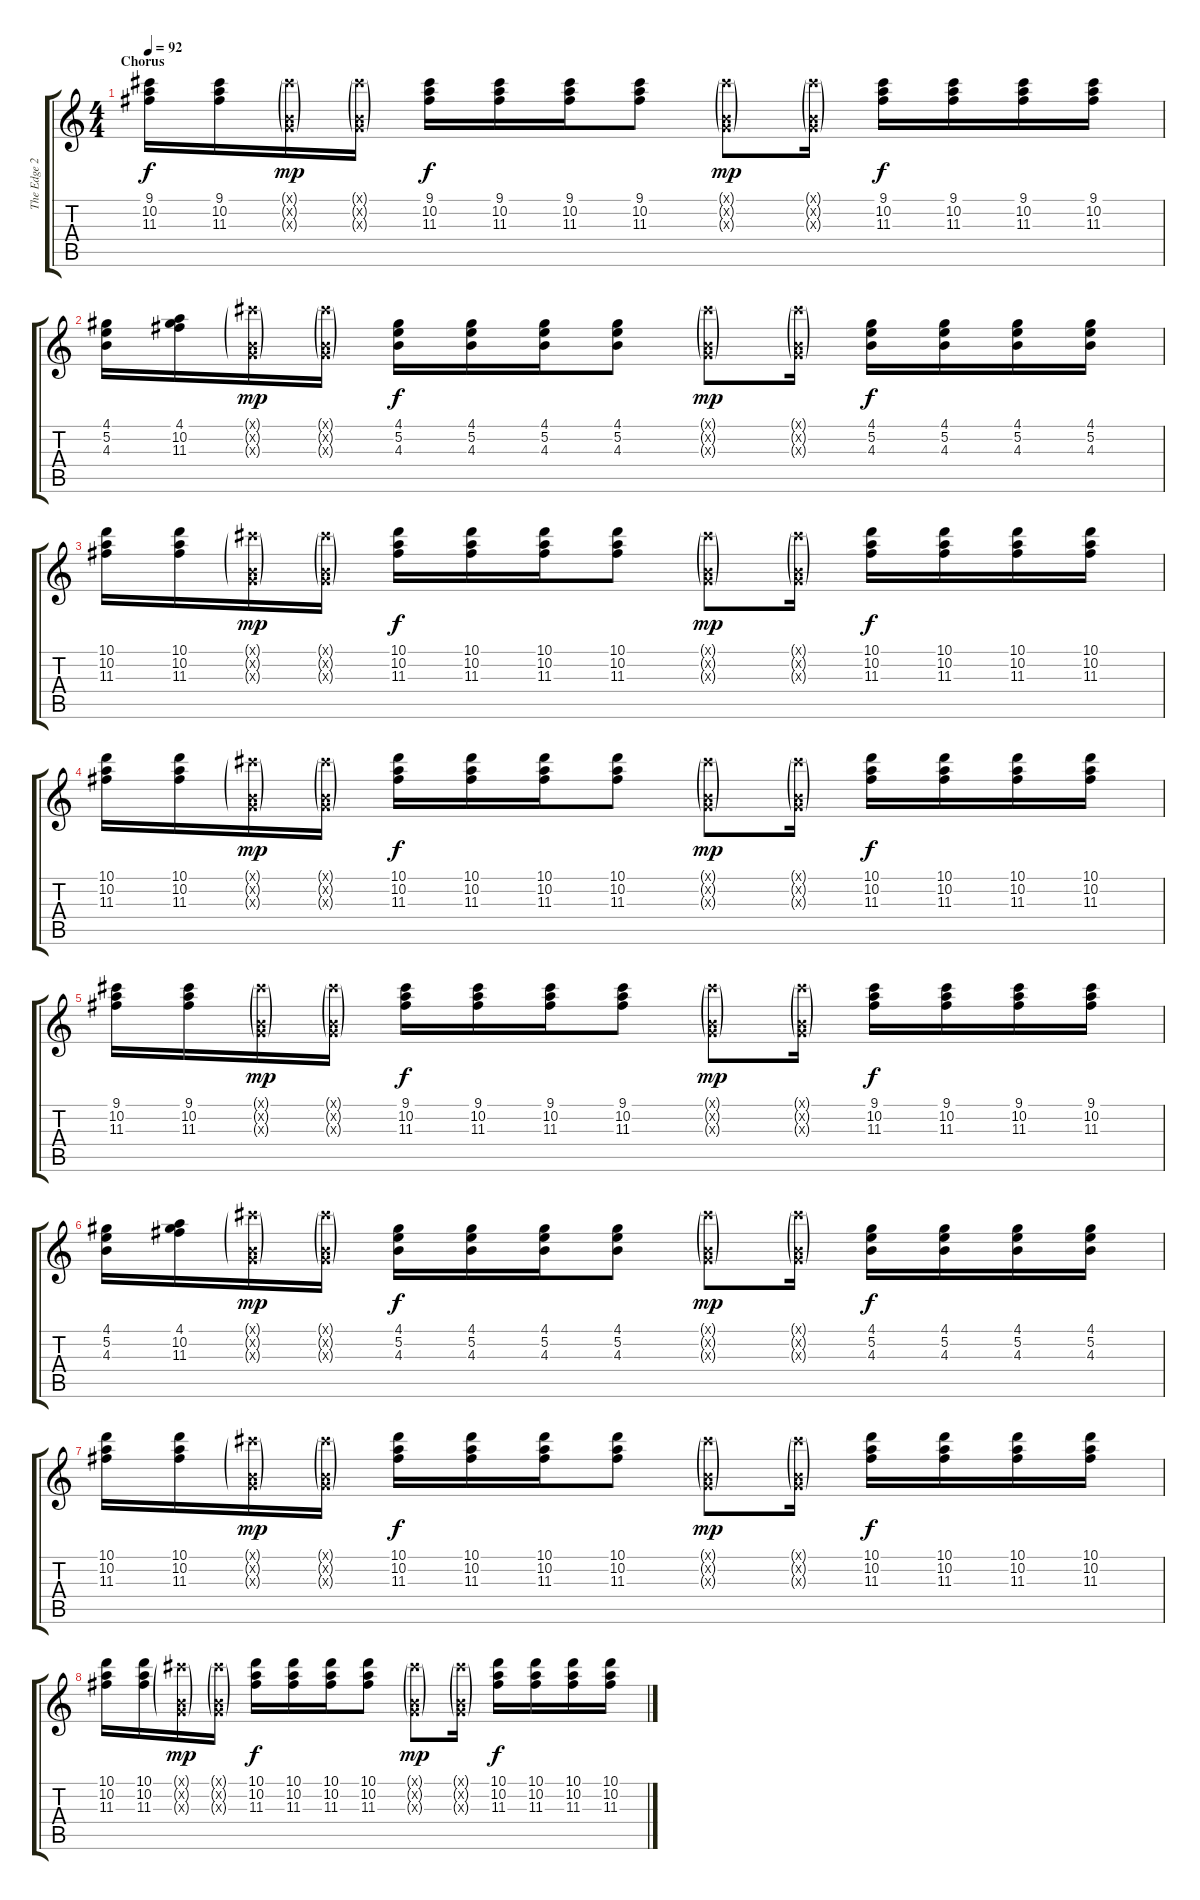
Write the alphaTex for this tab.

\track ("The Edge 2nd" "The Edge 2") {instrument electricguitarclean}
\staff {score tabs}
\tuning (E4 B3 G3 D3 A2 E2) {hide}
\ts (4 4)
\section ("" "Chorus")
\tempo 92
\clef g2
\ks c
(9.1 10.2 11.3).16{dy f} (9.1 10.2 11.3).16 (9.1{g x} 0.2{g x} 0.3{g x}).16{dy mp} (9.1{g x} 0.2{g x} 0.3{g x}).16 (9.1 10.2 11.3).16{dy f} (9.1 10.2 11.3).16 (9.1 10.2 11.3).16 (9.1 10.2 11.3).8 (9.1{g x} 0.2{g x} 0.3{g x}).8{dy mp} (9.1{g x} 0.2{g x} 0.3{g x}).16 (9.1 10.2 11.3).16{dy f} (9.1 10.2 11.3).16 (9.1 10.2 11.3).16 (9.1 10.2 11.3).16 |
(4.1 5.2 4.3).16 (4.1 10.2 11.3).16 (9.1{g x} 0.2{g x} 0.3{g x}).16{dy mp} (9.1{g x} 0.2{g x} 0.3{g x}).16 (4.1 5.2 4.3).16{dy f} (4.1 5.2 4.3).16 (4.1 5.2 4.3).16 (4.1 5.2 4.3).8 (9.1{g x} 0.2{g x} 0.3{g x}).8{dy mp} (9.1{g x} 0.2{g x} 0.3{g x}).16 (4.1 5.2 4.3).16{dy f} (4.1 5.2 4.3).16 (4.1 5.2 4.3).16 (4.1 5.2 4.3).16 |
(10.1 10.2 11.3).16 (10.1 10.2 11.3).16 (9.1{g x} 0.2{g x} 0.3{g x}).16{dy mp} (9.1{g x} 0.2{g x} 0.3{g x}).16 (10.1 10.2 11.3).16{dy f} (10.1 10.2 11.3).16 (10.1 10.2 11.3).16 (10.1 10.2 11.3).8 (9.1{g x} 0.2{g x} 0.3{g x}).8{dy mp} (9.1{g x} 0.2{g x} 0.3{g x}).16 (10.1 10.2 11.3).16{dy f} (10.1 10.2 11.3).16 (10.1 10.2 11.3).16 (10.1 10.2 11.3).16 |
(10.1 10.2 11.3).16 (10.1 10.2 11.3).16 (9.1{g x} 0.2{g x} 0.3{g x}).16{dy mp} (9.1{g x} 0.2{g x} 0.3{g x}).16 (10.1 10.2 11.3).16{dy f} (10.1 10.2 11.3).16 (10.1 10.2 11.3).16 (10.1 10.2 11.3).8 (9.1{g x} 0.2{g x} 0.3{g x}).8{dy mp} (9.1{g x} 0.2{g x} 0.3{g x}).16 (10.1 10.2 11.3).16{dy f} (10.1 10.2 11.3).16 (10.1 10.2 11.3).16 (10.1 10.2 11.3).16 |
(9.1 10.2 11.3).16 (9.1 10.2 11.3).16 (9.1{g x} 0.2{g x} 0.3{g x}).16{dy mp} (9.1{g x} 0.2{g x} 0.3{g x}).16 (9.1 10.2 11.3).16{dy f} (9.1 10.2 11.3).16 (9.1 10.2 11.3).16 (9.1 10.2 11.3).8 (9.1{g x} 0.2{g x} 0.3{g x}).8{dy mp} (9.1{g x} 0.2{g x} 0.3{g x}).16 (9.1 10.2 11.3).16{dy f} (9.1 10.2 11.3).16 (9.1 10.2 11.3).16 (9.1 10.2 11.3).16 |
(4.1 5.2 4.3).16 (4.1 10.2 11.3).16 (9.1{g x} 0.2{g x} 0.3{g x}).16{dy mp} (9.1{g x} 0.2{g x} 0.3{g x}).16 (4.1 5.2 4.3).16{dy f} (4.1 5.2 4.3).16 (4.1 5.2 4.3).16 (4.1 5.2 4.3).8 (9.1{g x} 0.2{g x} 0.3{g x}).8{dy mp} (9.1{g x} 0.2{g x} 0.3{g x}).16 (4.1 5.2 4.3).16{dy f} (4.1 5.2 4.3).16 (4.1 5.2 4.3).16 (4.1 5.2 4.3).16 |
(10.1 10.2 11.3).16 (10.1 10.2 11.3).16 (9.1{g x} 0.2{g x} 0.3{g x}).16{dy mp} (9.1{g x} 0.2{g x} 0.3{g x}).16 (10.1 10.2 11.3).16{dy f} (10.1 10.2 11.3).16 (10.1 10.2 11.3).16 (10.1 10.2 11.3).8 (9.1{g x} 0.2{g x} 0.3{g x}).8{dy mp} (9.1{g x} 0.2{g x} 0.3{g x}).16 (10.1 10.2 11.3).16{dy f} (10.1 10.2 11.3).16 (10.1 10.2 11.3).16 (10.1 10.2 11.3).16 |
(10.1 10.2 11.3).16 (10.1 10.2 11.3).16 (9.1{g x} 0.2{g x} 0.3{g x}).16{dy mp} (9.1{g x} 0.2{g x} 0.3{g x}).16 (10.1 10.2 11.3).16{dy f} (10.1 10.2 11.3).16 (10.1 10.2 11.3).16 (10.1 10.2 11.3).8 (9.1{g x} 0.2{g x} 0.3{g x}).8{dy mp} (9.1{g x} 0.2{g x} 0.3{g x}).16 (10.1 10.2 11.3).16{dy f} (10.1 10.2 11.3).16 (10.1 10.2 11.3).16 (10.1 10.2 11.3).16
